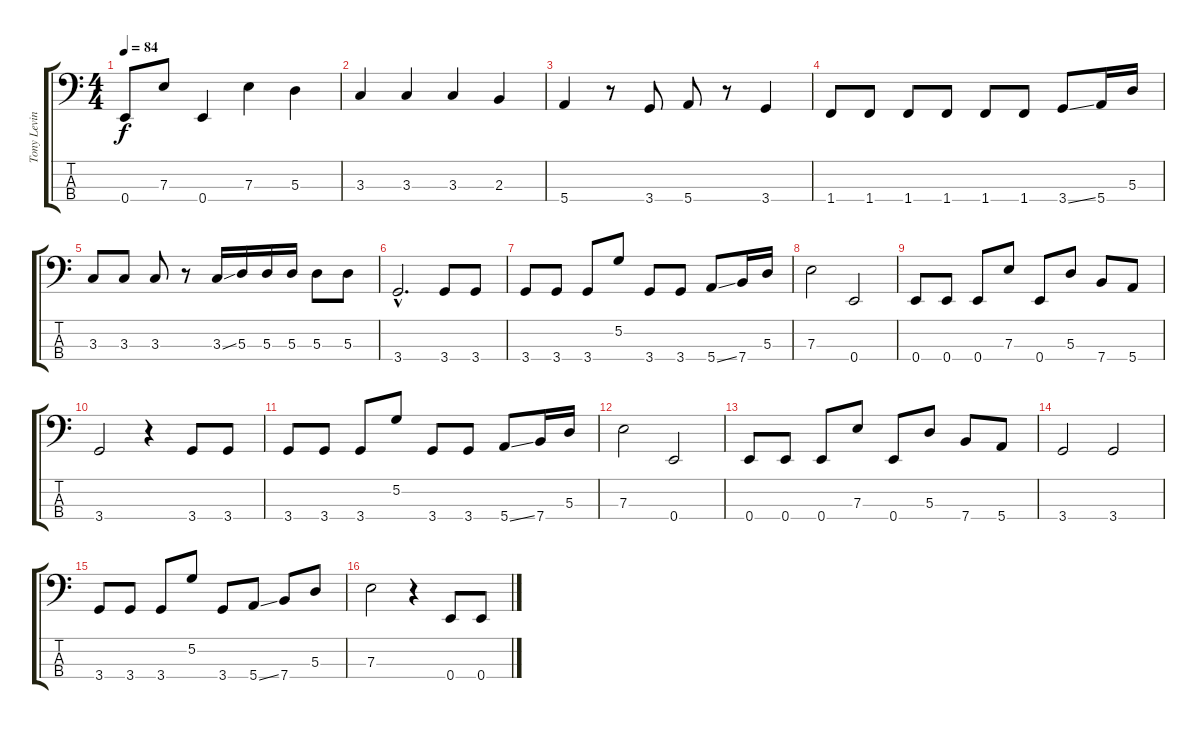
\track ("Tony Levin" "Tony Levin") {instrument electricbassfinger}
\staff {score tabs}
\tuning (G2 D2 A1 E1) {hide}
\ts (4 4)
\tempo 84
\clef f4
\ks c
0.4.8{dy f} 7.3.8 0.4.4 7.3.4 5.3.4 |
3.3.4 3.3.4 3.3.4 2.3.4 |
5.4.4 r.8 3.4.8 5.4.8 r.8 3.4.4 |
1.4.8 1.4.8 1.4.8 1.4.8 1.4.8 1.4.8 3.4{ss}.8 5.4.16 5.3.16 |
3.3.8 3.3.8 3.3.8 r.8 3.3{ss}.16 5.3.16 5.3.16 5.3.16 5.3.8 5.3.8 |
3.4{hac}.2{d} 3.4.8 3.4.8 |
3.4.8 3.4.8 3.4.8 5.2.8 3.4.8 3.4.8 5.4{ss}.8 7.4.16 5.3.16 |
7.3.2 0.4.2 |
0.4.8 0.4.8 0.4.8 7.3.8 0.4.8 5.3.8 7.4.8 5.4.8 |
3.4.2 r.4 3.4.8 3.4.8 |
3.4.8 3.4.8 3.4.8 5.2.8 3.4.8 3.4.8 5.4{ss}.8 7.4.16 5.3.16 |
7.3.2 0.4.2 |
0.4.8 0.4.8 0.4.8 7.3.8 0.4.8 5.3.8 7.4.8 5.4.8 |
3.4.2 3.4.2 |
3.4.8 3.4.8 3.4.8 5.2.8 3.4.8 5.4{ss}.8 7.4.8 5.3.8 |
7.3.2 r.4 0.4.8 0.4.8
